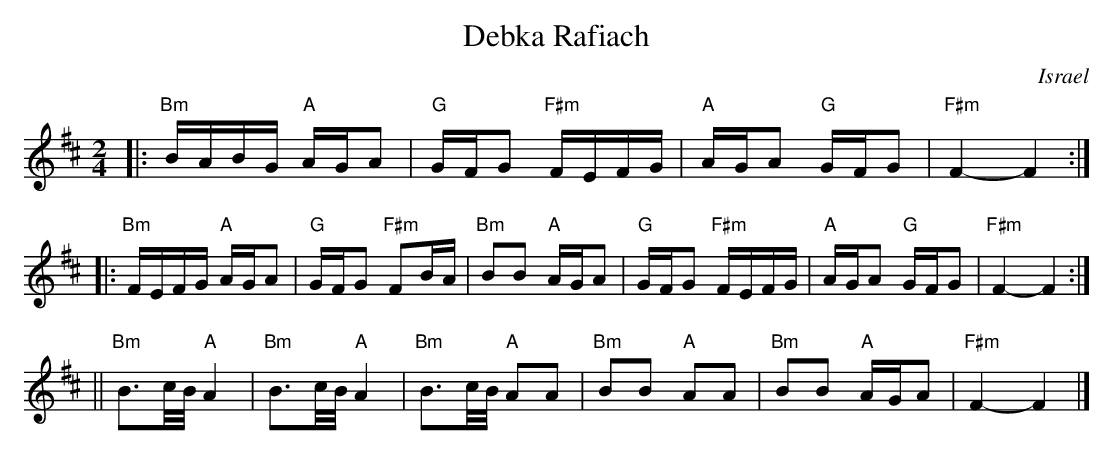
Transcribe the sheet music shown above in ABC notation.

X:1
T: Debka Rafiach
O: Israel
M: 2/4
L: 1/16
K: F#Phrygian
|: "Bm"BABG "A"AGA2 | "G"GFG2 "F#m"FEFG | "A"AGA2 "G"GFG2 | "F#m"F4- F4 :|
|: "Bm"FEFG "A"AGA2 | "G"GFG2 "F#m"F2BA | "Bm"B2B2 "A"AGA2 \
| "G"GFG2 "F#m"FEFG | "A"AGA2 "G"GFG2 | "F#m"F4- F4 :|
|| "Bm"B3c/B/ "A"A4 | "Bm"B3c/B/ "A"A4 | "Bm"B3c/B/ "A"A2A2 \
| "Bm"B2B2 "A"A2A2 | "Bm"B2B2 "A"AGA2 | "F#m"F4- F4 |]
